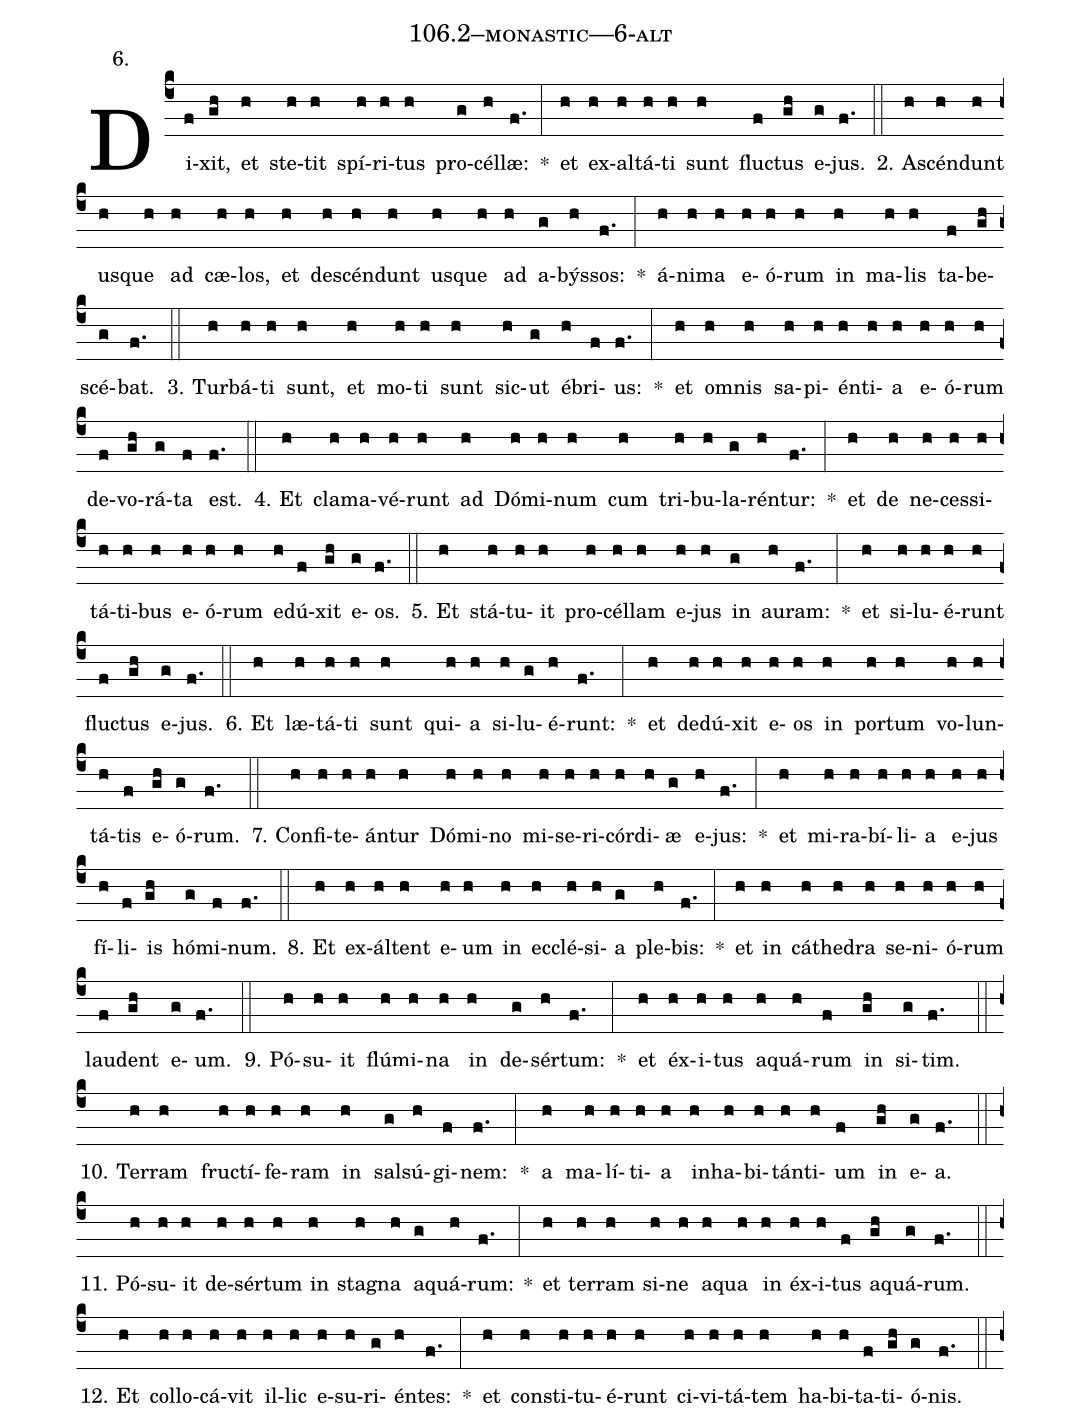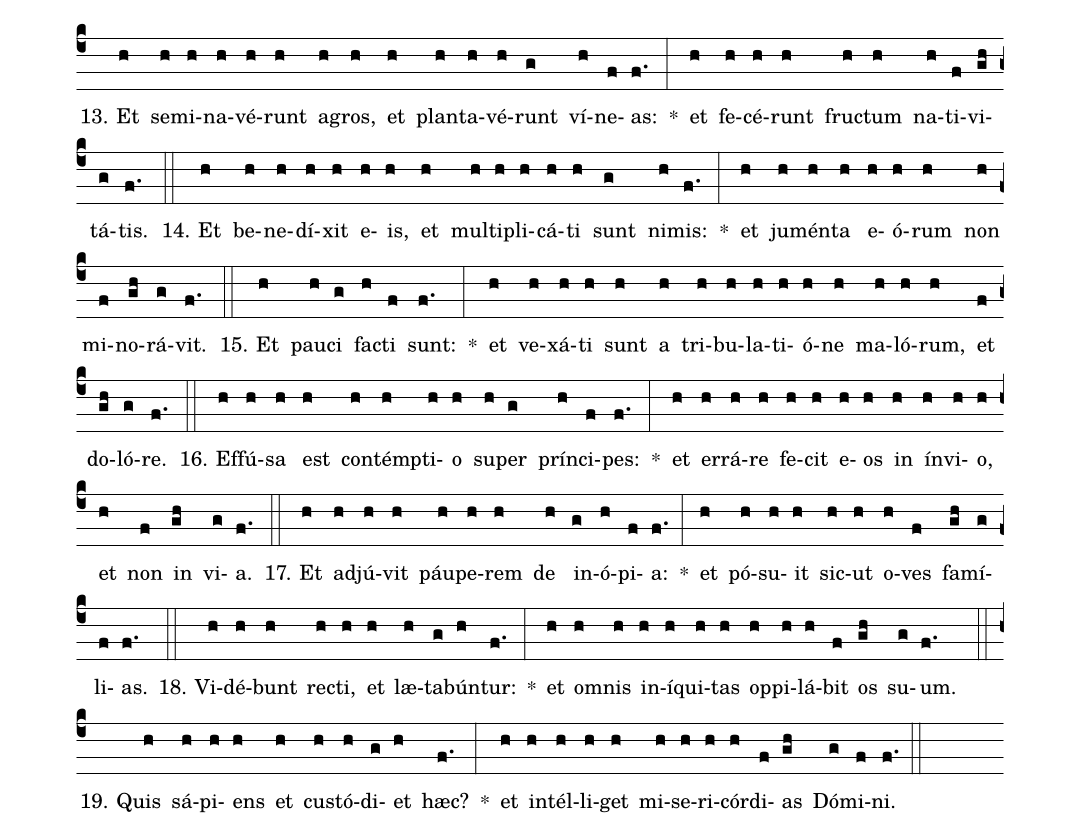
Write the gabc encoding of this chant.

name: 106.2--monastic---6-alt;
annotation: 6.;
%%
(c4)Di(f)xit,(gh) et(h) ste(h)tit(h) spí(h)ri(h)tus(h) pro(g)cél(h)læ:(f.) *(:) et(h) ex(h)al(h)tá(h)ti(h) sunt(h) fluc(f)tus(gh) e(g)jus.(f.) (::)
2. A(h)scén(h)dunt(h) us(h)que(h) ad(h) cæ(h)los,(h) et(h) de(h)scén(h)dunt(h) us(h)que(h) ad(h) a(g)býs(h)sos:(f.) *(:) á(h)ni(h)ma(h) e(h)ó(h)rum(h) in(h) ma(h)lis(h) ta(f)be(gh)scé(g)bat.(f.) (::)
3. Tur(h)bá(h)ti(h) sunt,(h) et(h) mo(h)ti(h) sunt(h) sic(h)ut(g) é(h)bri(f)us:(f.) *(:) et(h) om(h)nis(h) sa(h)pi(h)én(h)ti(h)a(h) e(h)ó(h)rum(h) de(f)vo(gh)rá(g)ta(f) est.(f.) (::)
4. Et(h) cla(h)ma(h)vé(h)runt(h) ad(h) Dó(h)mi(h)num(h) cum(h) tri(h)bu(h)la(g)rén(h)tur:(f.) *(:) et(h) de(h) ne(h)ces(h)si(h)tá(h)ti(h)bus(h) e(h)ó(h)rum(h) e(h)dú(f)xit(gh) e(g)os.(f.) (::)
5. Et(h) stá(h)tu(h)it(h) pro(h)cél(h)lam(h) e(h)jus(h) in(g) au(h)ram:(f.) *(:) et(h) si(h)lu(h)é(h)runt(h) fluc(f)tus(gh) e(g)jus.(f.) (::)
6. Et(h) læ(h)tá(h)ti(h) sunt(h) qui(h)a(h) si(h)lu(g)é(h)runt:(f.) *(:) et(h) de(h)dú(h)xit(h) e(h)os(h) in(h) por(h)tum(h) vo(h)lun(h)tá(h)tis(f) e(gh)ó(g)rum.(f.) (::)
7. Con(h)fi(h)te(h)án(h)tur(h) Dó(h)mi(h)no(h) mi(h)se(h)ri(h)cór(h)di(h)æ(g) e(h)jus:(f.) *(:) et(h) mi(h)ra(h)bí(h)li(h)a(h) e(h)jus(h) fí(h)li(f)is(gh) hó(g)mi(f)num.(f.) (::)
8. Et(h) ex(h)ál(h)tent(h) e(h)um(h) in(h) ec(h)clé(h)si(h)a(g) ple(h)bis:(f.) *(:) et(h) in(h) cá(h)the(h)dra(h) se(h)ni(h)ó(h)rum(h) lau(f)dent(gh) e(g)um.(f.) (::)
9. Pó(h)su(h)it(h) flú(h)mi(h)na(h) in(h) de(g)sér(h)tum:(f.) *(:) et(h) éx(h)i(h)tus(h) a(h)quá(h)rum(f) in(gh) si(g)tim.(f.) (::)
10. Ter(h)ram(h) fruc(h)tí(h)fe(h)ram(h) in(h) sal(g)sú(h)gi(f)nem:(f.) *(:) a(h) ma(h)lí(h)ti(h)a(h) in(h)ha(h)bi(h)tán(h)ti(h)um(f) in(gh) e(g)a.(f.) (::)
11. Pó(h)su(h)it(h) de(h)sér(h)tum(h) in(h) sta(h)gna(h) a(g)quá(h)rum:(f.) *(:) et(h) ter(h)ram(h) si(h)ne(h) a(h)qua(h) in(h) éx(h)i(h)tus(f) a(gh)quá(g)rum.(f.) (::)
12. Et(h) col(h)lo(h)cá(h)vit(h) il(h)lic(h) e(h)su(h)ri(g)én(h)tes:(f.) *(:) et(h) con(h)sti(h)tu(h)é(h)runt(h) ci(h)vi(h)tá(h)tem(h) ha(h)bi(h)ta(f)ti(gh)ó(g)nis.(f.) (::)
13. Et(h) se(h)mi(h)na(h)vé(h)runt(h) a(h)gros,(h) et(h) plan(h)ta(h)vé(h)runt(g) ví(h)ne(f)as:(f.) *(:) et(h) fe(h)cé(h)runt(h) fruc(h)tum(h) na(h)ti(f)vi(gh)tá(g)tis.(f.) (::)
14. Et(h) be(h)ne(h)dí(h)xit(h) e(h)is,(h) et(h) mul(h)ti(h)pli(h)cá(h)ti(h) sunt(g) ni(h)mis:(f.) *(:) et(h) ju(h)mén(h)ta(h) e(h)ó(h)rum(h) non(h) mi(f)no(gh)rá(g)vit.(f.) (::)
15. Et(h) pau(h)ci(g) fac(h)ti(f) sunt:(f.) *(:) et(h) ve(h)xá(h)ti(h) sunt(h) a(h) tri(h)bu(h)la(h)ti(h)ó(h)ne(h) ma(h)ló(h)rum,(h) et(f) do(gh)ló(g)re.(f.) (::)
16. Ef(h)fú(h)sa(h) est(h) con(h)témp(h)ti(h)o(h) su(h)per(g) prín(h)ci(f)pes:(f.) *(:) et(h) er(h)rá(h)re(h) fe(h)cit(h) e(h)os(h) in(h) ín(h)vi(h)o,(h) et(h) non(f) in(gh) vi(g)a.(f.) (::)
17. Et(h) ad(h)jú(h)vit(h) páu(h)pe(h)rem(h) de(h) in(g)ó(h)pi(f)a:(f.) *(:) et(h) pó(h)su(h)it(h) sic(h)ut(h) o(h)ves(f) fa(gh)mí(g)li(f)as.(f.) (::)
18. Vi(h)dé(h)bunt(h) rec(h)ti,(h) et(h) læ(h)ta(g)bún(h)tur:(f.) *(:) et(h) om(h)nis(h) in(h)í(h)qui(h)tas(h) op(h)pi(h)lá(h)bit(f) os(gh) su(g)um.(f.) (::)
19. Quis(h) sá(h)pi(h)ens(h) et(h) cus(h)tó(h)di(g)et(h) hæc?(f.) *(:) et(h) in(h)tél(h)li(h)get(h) mi(h)se(h)ri(h)cór(h)di(f)as(gh) Dó(g)mi(f)ni.(f.) (::)
